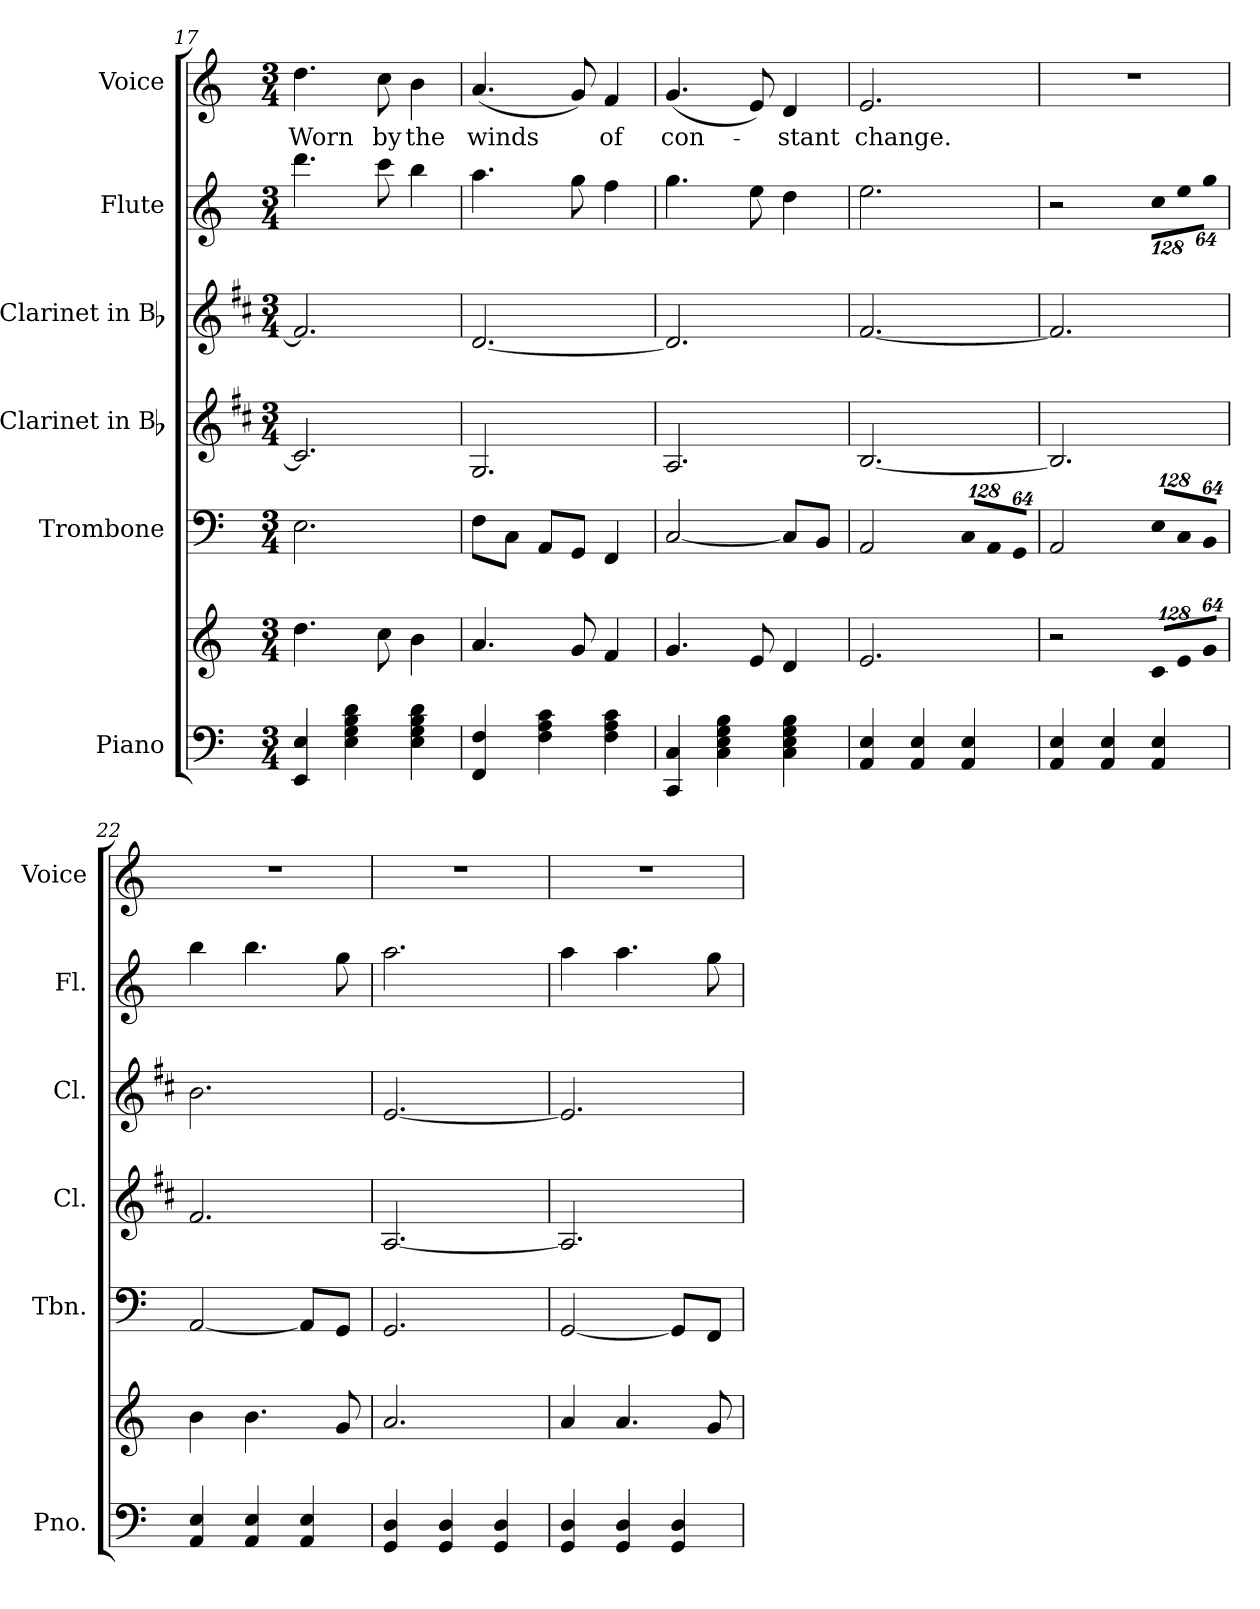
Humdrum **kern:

**kern	**kern	**kern	**kern	**kern	**kern	**kern	**text
*part6	*part6	*part5	*part4	*part3	*part2	*part1	*part1
*staff7	*staff6	*staff5	*staff4	*staff3	*staff2	*staff1	*staff1
*I"Piano	*	*I"Trombone	*I"Clarinet in Bb	*I"Clarinet in Bb	*I"Flute	*I"Voice	*
*I'Pno.	*	*I'Tbn.	*I'Cl.	*I'Cl.	*I'Fl.	*I'Voice	*
*clefF4	*clefG2	*clefF4	*clefG2	*clefG2	*clefG2	*clefG2	*
*	*	*	*ITrd1c2	*ITrd1c2	*	*	*
*k[]	*k[]	*k[]	*k[]	*k[]	*k[]	*k[]	*
*C:	*C:	*C:	*C:	*C:	*C:	*C:	*
*M3/4	*M3/4	*M3/4	*M3/4	*M3/4	*M3/4	*M3/4	*
=17	=17	=17	=17	=17	=17	=17	=17
!	!	!	!	!	!	!	!LO:LY:b:color=#000000
4EEi/ 4Ei	4.ddi\	2.Ei\	2.Bi/]	2.ei/]	4.dddi\	4.ddi\	Worn
4Ei\ 4Gi 4Bi 4di	.	.	.	.	.	.	.
!	!	!	!	!	!	!	!LO:LY:b:color=#000000
.	8cci\	.	.	.	8ccci\	8cci\	by
!	!	!	!	!	!	!	!LO:LY:b:color=#000000
4Ei\ 4Gi 4Bi 4di	4bi\	.	.	.	4bbi\	4bi\	the
=18	=18	=18	=18	=18	=18	=18	=18
!	!	!	!	!	!	!	!LO:LY:b:color=#000000
4FFi/ 4Fi	4.ai/	8Fi\L	2.Fi/	[2.ci/	4.aai\	(4.ai/	winds
.	.	8Ci\J	.	.	.	.	.
4Fi\ 4Ai 4ci	.	8AAi/L	.	.	.	.	.
.	8gi/	8GGi/J	.	.	8ggi\	8gi/)	.
!	!	!	!	!	!	!	!LO:LY:b:color=#000000
4Fi\ 4Ai 4ci	4fi/	4FFi/	.	.	4ffi\	4fi/	of
!!LO:PB:g=z
=19	=19	=19	=19	=19	=19	=19	=19
!	!	!	!	!	!	!	!LO:LY:b:color=#000000
4CCi/ 4Ci	4.gi/	[2Ci/	2.Gi/	2.ci/]	4.ggi\	(4.gi/	con-
4Ci\ 4Ei 4Gi 4Bi	.	.	.	.	.	.	.
.	8ei/	.	.	.	8eei\	8ei/)	.
!	!	!	!	!	!	!	!LO:LY:b:color=#000000
4Ci\ 4Ei 4Gi 4Bi	4di/	8Ci/L]	.	.	4ddi\	4di/	-stant
.	.	8BBi/J	.	.	.	.	.
=20	=20	=20	=20	=20	=20	=20	=20
!	!	!	!	!	!	!	!LO:LY:b:color=#000000
4AAi/ 4Ei	2.ei/	2AAi/	[2.Ai/	[2.ei/	2.eei\	2.ei/	change.
4AAi/ 4Ei	.	.	.	.	.	.	.
*	*	*Xbrackettup	*	*	*	*	*
!	!	!LO:N:vis=8	!	!	!	!	!
4AAi/ 4Ei	.	1024%85Ci/L	.	.	.	.	.
!	!	!LO:N:vis=8	!	!	!	!	!
.	.	1024%85AAi/	.	.	.	.	.
!	!	!LO:N:vis=8	!	!	!	!	!
.	.	512%43GGi/J	.	.	.	.	.
=21	=21	=21	=21	=21	=21	=21	=21
!	!	!	!	!	!	!LO:N:vis=1	!
4AAi/ 4Ei	2r	2AAi/	2.Ai/]	2.ei/]	2r	2.r	.
4AAi/ 4Ei	.	.	.	.	.	.	.
*	*Xbrackettup	*	*	*	*	*	*
!	!LO:N:vis=8	!LO:N:vis=8	!	!	!	!	!
*	*	*	*	*	*Xbrackettup	*	*
!	!	!	!	!	!LO:N:vis=8	!	!
4AAi/ 4Ei	1024%85ci/L	1024%85Ei/L	.	.	1024%85cci\L	.	.
!	!LO:N:vis=8	!LO:N:vis=8	!	!	!LO:N:vis=8	!	!
.	1024%85ei/	1024%85Ci/	.	.	1024%85eei\	.	.
!	!LO:N:vis=8	!LO:N:vis=8	!	!	!LO:N:vis=8	!	!
.	512%43gi/J	512%43BBi/J	.	.	512%43ggi\J	.	.
=22	=22	=22	=22	=22	=22	=22	=22
!	!	!	!	!	!	!LO:N:vis=1	!
4AAi/ 4Ei	4bi\	[2AAi/	2.ei/	2.ai\	4bbi\	2.r	.
4AAi/ 4Ei	4.bi\	.	.	.	4.bbi\	.	.
4AAi/ 4Ei	.	8AAi/L]	.	.	.	.	.
.	8gi/	8GGi/J	.	.	8ggi\	.	.
=23	=23	=23	=23	=23	=23	=23	=23
!	!	!	!	!	!	!LO:N:vis=1	!
4GGi/ 4Di	2.ai/	2.GGi/	[2.Gi/	[2.di/	2.aai\	2.r	.
4GGi/ 4Di	.	.	.	.	.	.	.
4GGi/ 4Di	.	.	.	.	.	.	.
=24	=24	=24	=24	=24	=24	=24	=24
!	!	!	!	!	!	!LO:N:vis=1	!
4GGi/ 4Di	4ai/	[2GGi/	2.Gi/]	2.di/]	4aai\	2.r	.
4GGi/ 4Di	4.ai/	.	.	.	4.aai\	.	.
4GGi/ 4Di	.	8GGi/L]	.	.	.	.	.
.	8gi/	8FFi/J	.	.	8ggi\	.	.
=	=	=	=	=	=	=	=
*-	*-	*-	*-	*-	*-	*-	*-
